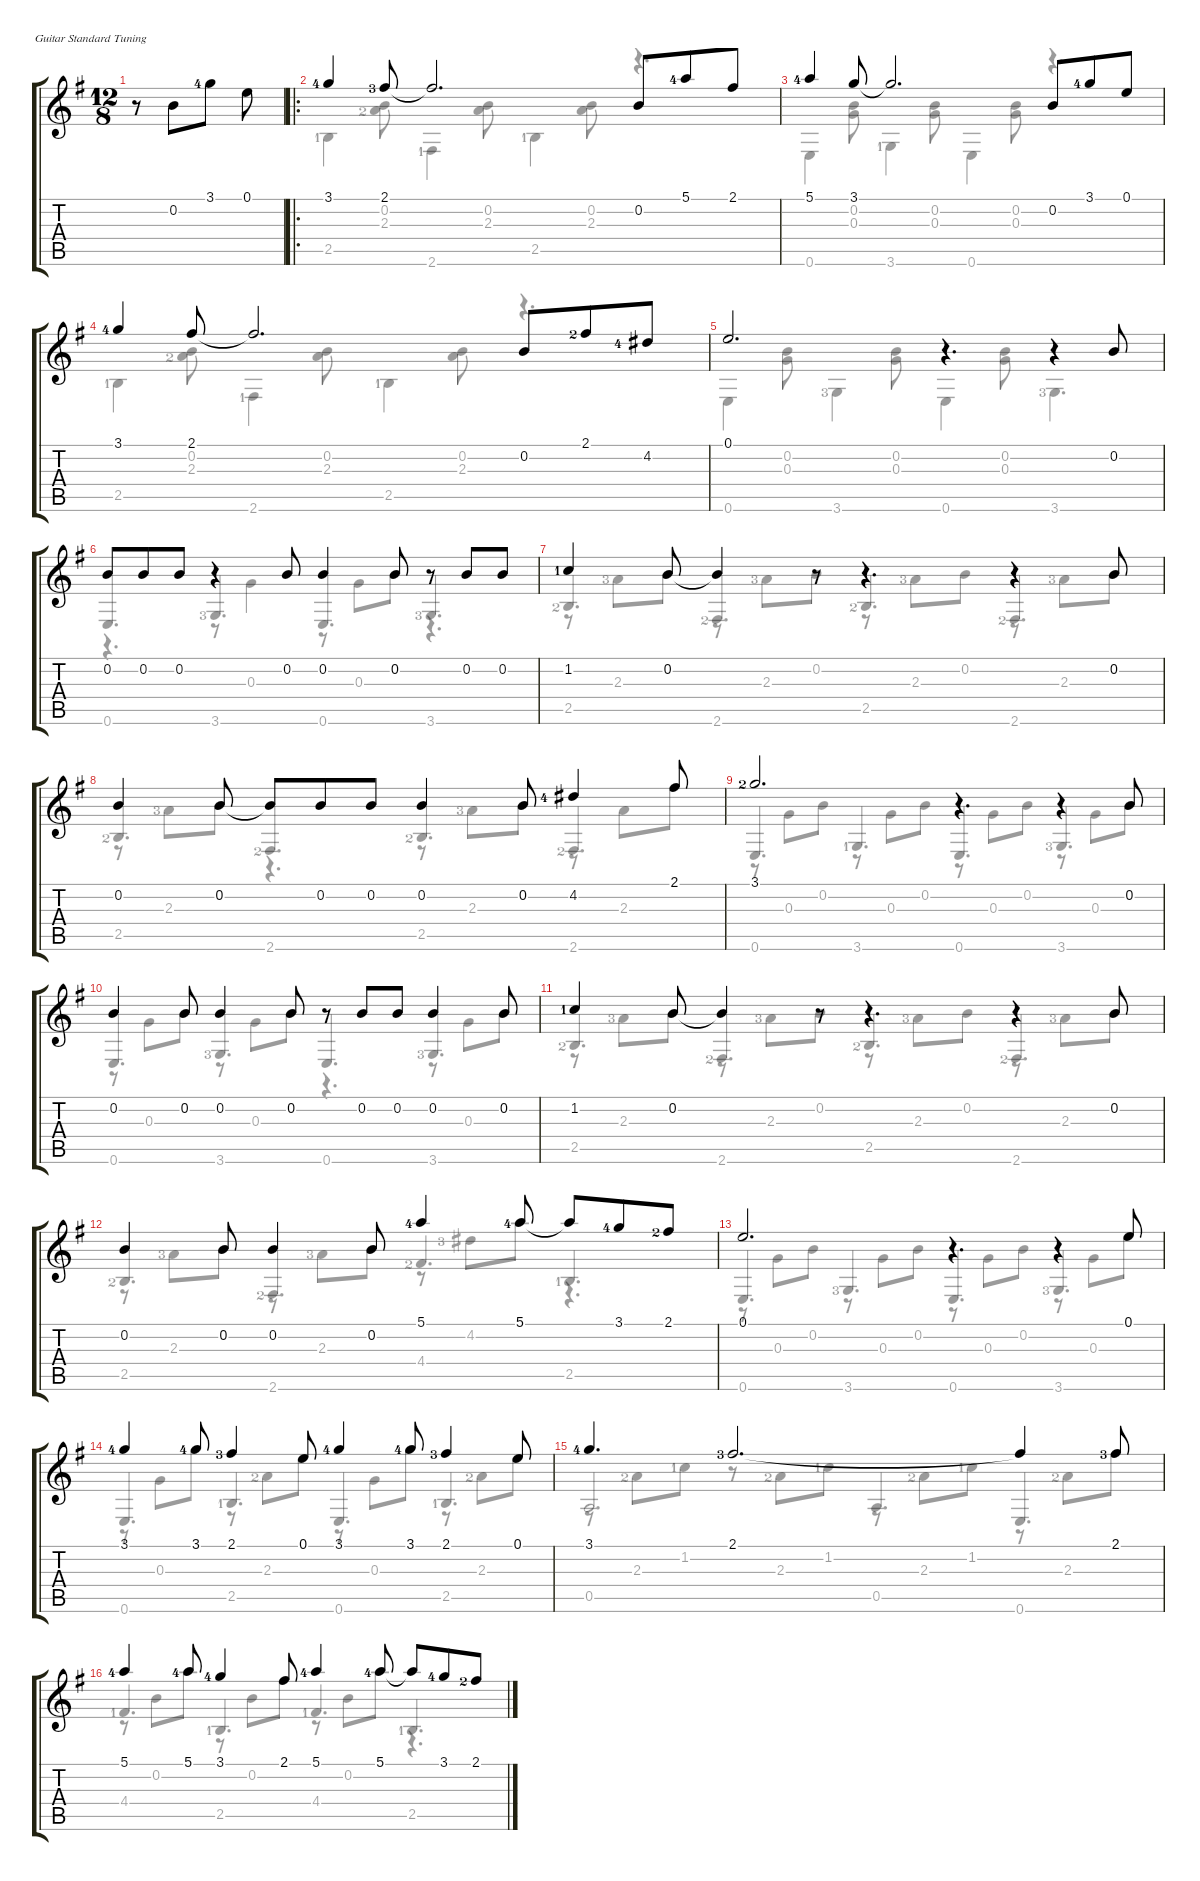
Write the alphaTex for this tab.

\defaultSystemsLayout 4
\hideDynamics
\singleTrackTrackNamePolicy hidden
\multiTrackTrackNamePolicy hidden
\firstSystemTrackNameMode fullname
\firstSystemTrackNameOrientation horizontal
\otherSystemsTrackNameOrientation horizontal
\track ("Nylon Guitar" "Nylon Guit") {instrument acousticguitarnylon}
\staff {score tabs}
\tuning (E4 B3 G3 D3 A2 E2)
\voice
\ts (12 8)
\ac
\tempo (100 hide)
\clef g2
\ks eminor
r.8{dy mf instrument acousticguitarnylon} 0.2.8 3.1{lf 5}.8 0.1.8 |
\ro
3.1{lf 5}.4 2.1{lf 4}.8 2.1{t}.2{d} 0.2.8 5.1{lf 5}.8 2.1.8 |
5.1{lf 5}.4 3.1.8 3.1{t}.2{d} 0.2.8 3.1{lf 5}.8 0.1.8 |
3.1{lf 5}.4 2.1.8 2.1{t}.2{d} 0.2.8 2.1{lf 3}.8 4.2{lf 5}.8 |
0.1.2{d} r.4{d} r.4 0.2.8 |
0.2.8 0.2.8 0.2.8 r.4 0.2.8 0.2.4 0.2.8 r.8 0.2.8 0.2.8 |
1.2{lf 2}.4 0.2.8 0.2{t}.4 r.8 r.4{d} r.4 0.2.8 |
0.2.4 0.2.8 0.2{t}.8 0.2.8 0.2.8 0.2.4 0.2.8 4.2{lf 5}.4 2.1.8 |
3.1{lf 3}.2{d} r.4{d} r.4 0.2.8 |
0.2.4 0.2.8 0.2.4 0.2.8 r.8 0.2.8 0.2.8 0.2.4 0.2.8 |
1.2{lf 2}.4 0.2.8 0.2{t}.4 r.8 r.4{d} r.4 0.2.8 |
0.2.4 0.2.8 0.2.4 0.2.8 5.1{lf 5}.4 5.1{lf 5}.8 5.1{t}.8 3.1{lf 5}.8 2.1{lf 3}.8 |
0.1.2{d} r.4{d} r.4 0.1.8 |
3.1{lf 5}.4 3.1{lf 5}.8 2.1{lf 4}.4 0.1.8 3.1{lf 5}.4 3.1{lf 5}.8 2.1{lf 4}.4 0.1.8 |
3.1{lf 5}.4{d} 2.1{lf 4}.2{d} 2.1{t}.4 2.1{lf 4}.8 |
5.1{lf 5}.4 5.1{lf 5}.8 3.1{lf 5}.4 2.1.8 5.1{lf 5}.4 5.1{lf 5}.8 5.1{t}.8 3.1{lf 5}.8 2.1{lf 3}.8
\voice
\clef g2
\ottava regular
\simile none
\ks eminor
|
2.5{lf 2}.4 (0.2 2.3{lf 3}).8 2.6{lf 2}.4 (2.3 0.2).8 2.5{lf 2}.4 (2.3 0.2).8 r.4{d} |
0.6.4 (0.2 0.3).8 3.6{lf 2}.4 (0.3 0.2).8 0.6.4 (0.3 0.2).8 r.4{d} |
2.5{lf 2}.4 (2.3{lf 3} 0.2).8 2.6{lf 2}.4 (2.3 0.2).8 2.5{lf 2}.4 (2.3 0.2).8 r.4{d} |
0.6.4 (0.2 0.3).8 3.6{lf 4}.4 (0.3 0.2).8 0.6.4 (0.3 0.2).8 3.6{lf 4}.4{d} |
0.6.4{d beam invert} 3.6{lf 4}.4{d beam invert} 0.6.4{d beam invert} 3.6{lf 4}.4{d beam invert} |
2.5{lf 3}.4{d beam invert} 2.6{lf 3}.4{d beam invert} 2.5{lf 3}.4{d beam invert} 2.6{lf 3}.4{d beam invert} |
2.5{lf 3}.4{d beam invert} 2.6{lf 3}.4{d beam invert} 2.5{lf 3}.4{d beam invert} 2.6{lf 3}.4{d beam invert} |
0.6.4{d beam invert} 3.6{lf 2}.4{d beam invert} 0.6.4{d beam invert} 3.6{lf 4}.4{d beam invert} |
0.6.4{d beam invert} 3.6{lf 4}.4{d beam invert} 0.6.4{d beam invert} 3.6{lf 4}.4{d beam invert} |
2.5{lf 3}.4{d beam invert} 2.6{lf 3}.4{d beam invert} 2.5{lf 3}.4{d beam invert} 2.6{lf 3}.4{d beam invert} |
2.5{lf 3}.4{d beam invert} 2.6{lf 3}.4{d beam invert} 4.4{lf 3}.4{d beam invert} 2.5{lf 2}.4{d beam invert} |
0.6.4{d beam invert} 3.6{lf 4}.4{d beam invert} 0.6.4{d beam invert} 3.6{lf 4}.4{d beam invert} |
0.6.4{d beam invert} 2.5{lf 2}.4{d beam invert} 0.6.4{d beam invert} 2.5{lf 2}.4{d beam invert} |
0.5.2{d beam invert} 0.5.4{d beam invert} 0.6.4{d beam invert} |
4.4{lf 2}.4{d beam invert} 2.5{lf 2}.4{d beam invert} 4.4{lf 2}.4{d beam invert} 2.5{lf 2}.4{d beam invert}
\voice
\clef g2
\ottava regular
\simile none
\ks eminor
|
|
|
|
|
r.4{d} r.8 0.3.4 r.8 0.3.8 0.2.8 r.4{d} |
r.8 2.3{lf 4}.8 0.2.8 r.8 2.3{lf 4}.8 0.2.8 r.8 2.3{lf 4}.8 0.2.8 r.8 2.3{lf 4}.8 0.2.8 |
r.8 2.3{lf 4}.8 0.2.8 r.4{d} r.8 2.3{lf 4}.8 0.2.8 r.8 2.3.8 2.1.8 |
r.8 0.3.8 0.2.8 r.8 0.3.8 0.2.8 r.8 0.3.8 0.2.8 r.8 0.3.8 0.2.8 |
r.8 0.3.8 0.2.8 r.8 0.3.8 0.2.8 r.4{d} r.8 0.3.8 0.2.8 |
r.8 2.3{lf 4}.8 0.2.8 r.8 2.3{lf 4}.8 0.2.8 r.8 2.3{lf 4}.8 0.2.8 r.8 2.3{lf 4}.8 0.2.8 |
r.8 2.3{lf 4}.8 0.2.8 r.8 2.3{lf 4}.8 0.2.8 r.8 4.2{lf 4}.8 5.1.8 r.4{d} |
r.8 0.3.8 0.2.8 r.8 0.3.8 0.2.8 r.8 0.3.8 0.2.8 r.8 0.3.8 0.1.8 |
r.8 0.3.8 3.1.8 r.8 2.3{lf 3}.8 0.1.8 r.8 0.3.8 3.1.8 r.8 2.3{lf 3}.8 0.1.8 |
r.8 2.3{lf 3}.8 1.2{lf 2}.8 r.8 2.3{lf 3}.8 1.2{lf 2}.8 r.8 2.3{lf 3}.8 1.2{lf 2}.8 r.8 2.3{lf 3}.8 2.1.8 |
r.8 0.2.8 5.1.8 r.8 0.2.8 2.1.8 r.8 0.2.8 5.1.8 r.4{d}
